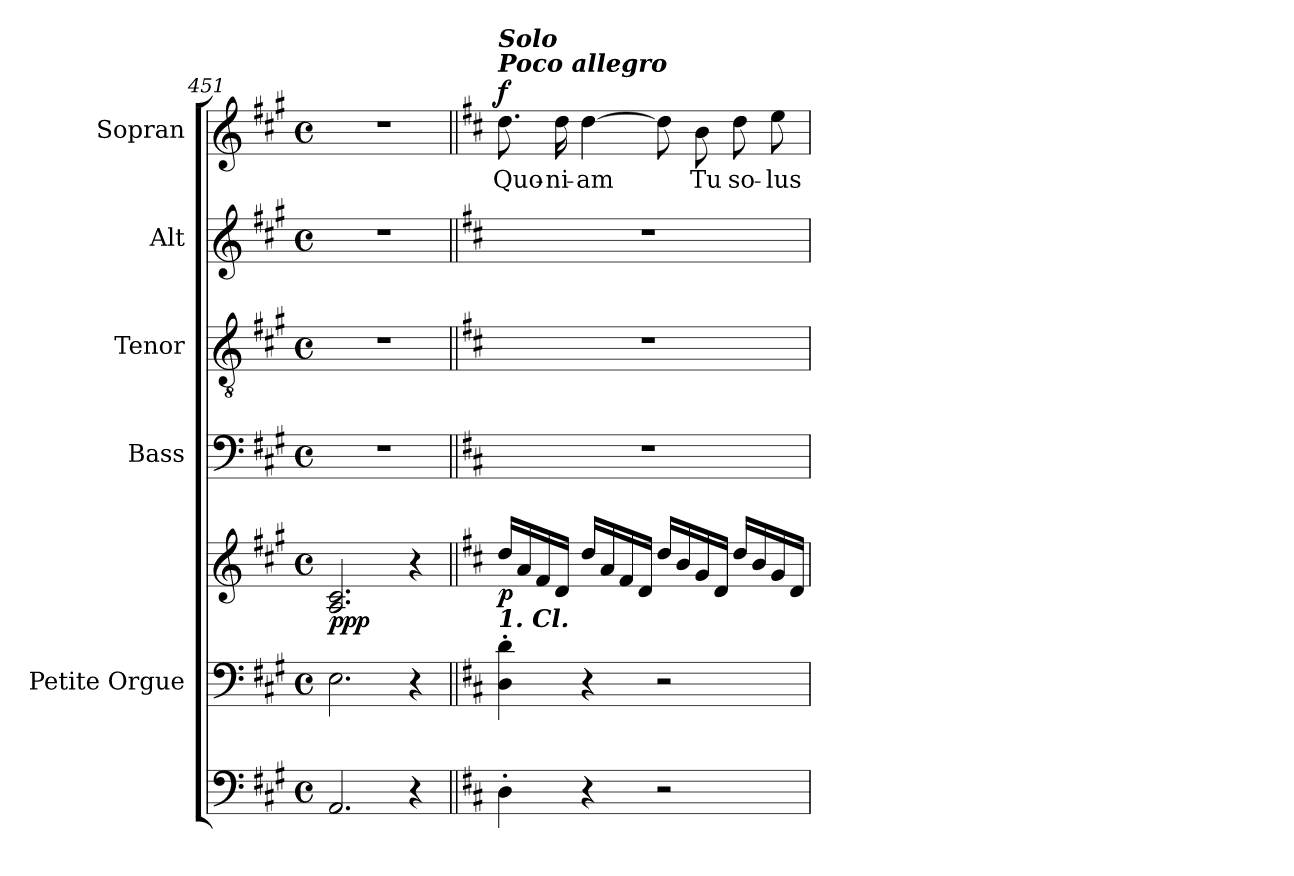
**kern	**kern	**kern	**dynam	**kern	**kern	**kern	**kern	**text	**dynam
*part6	*part5	*part5	*part5	*part4	*part3	*part2	*part1	*part1	*part1
*staff7	*staff6	*staff5	*staff5/6	*staff4	*staff3	*staff2	*staff1	*staff1	*staff1
*	*I"Petite Orgue	*	*	*I"Bass	*I"Tenor	*I"Alt	*I"Sopran	*	*
*	*I'Org. 1	*	*	*I'B.	*I'T.	*I'A.	*I'S.	*	*
*clefF4	*clefF4	*clefG2	*	*clefF4	*clefGv2	*clefG2	*clefG2	*	*
*k[f#c#g#]	*k[f#c#g#]	*k[f#c#g#]	*	*k[f#c#g#]	*k[f#c#g#]	*k[f#c#g#]	*k[f#c#g#]	*	*
*A:	*A:	*A:	*	*A:	*A:	*A:	*A:	*	*
*M4/4	*M4/4	*M4/4	*	*M4/4	*M4/4	*M4/4	*M4/4	*	*
*met(c)	*met(c)	*met(c)	*	*met(c)	*met(c)	*met(c)	*met(c)	*	*
=451	=451	=451	=451	=451	=451	=451	=451	=451	=451
!	!	!	!LO:DY:b	!	!	!	!	!	!
2.AA/	2.E\	2.A/ 2.c#/	ppp	1r	1r	1r	1r	.	.
4r	4r	4r	.	.	.	.	.	.	.
!!LO:LB:g=z
=452||	=452||	=452||	=452||	=452||	=452||	=452||	=452||	=452||	=452||
*k[f#c#]	*k[f#c#]	*k[f#c#]	*	*k[f#c#]	*k[f#c#]	*k[f#c#]	*k[f#c#]	*	*
*D:	*D:	*D:	*	*D:	*D:	*D:	*D:	*	*
!	!	!	!	!	!	!	!LO:TX:a:Bi:t=Poco allegro	!	!
!	!	!	!	!	!	!	!LO:TX:a:Bi:t=Solo	!	!
!	!LO:TX:a:Bi:t=1. Cl.	!	!	!	!	!	!	!	!
!	!	!	!LO:DY:b	!	!	!	!	!LO:LY:b	!LO:DY:a
4D'>\	4D\'> 4d\'>	16dd/LL	p	1r	1r	1r	8.dd\	Quo-	f
.	.	16a/	.	.	.	.	.	.	.
.	.	16f#/	.	.	.	.	.	.	.
!	!	!	!	!	!	!	!	!LO:LY:b	!
.	.	16d/JJ	.	.	.	.	16dd\	-ni-	.
!	!	!	!	!	!	!	!	!LO:LY:b	!
4r	4r	16dd/LL	.	.	.	.	[4dd\	-am	.
.	.	16a/	.	.	.	.	.	.	.
.	.	16f#/	.	.	.	.	.	.	.
.	.	16d/JJ	.	.	.	.	.	.	.
2r	2r	16dd/LL	.	.	.	.	8dd\]	.	.
.	.	16b/	.	.	.	.	.	.	.
!	!	!	!	!	!	!	!	!LO:LY:b	!
.	.	16g/	.	.	.	.	8b\	Tu	.
.	.	16d/JJ	.	.	.	.	.	.	.
!	!	!	!	!	!	!	!	!LO:LY:b	!
.	.	16dd/LL	.	.	.	.	8dd\	so-	.
.	.	16b/	.	.	.	.	.	.	.
!	!	!	!	!	!	!	!	!LO:LY:b	!
.	.	16g/	.	.	.	.	8ee\	-lus	.
.	.	16d/JJ	.	.	.	.	.	.	.
=	=	=	=	=	=	=	=	=	=
*-	*-	*-	*-	*-	*-	*-	*-	*-	*-
